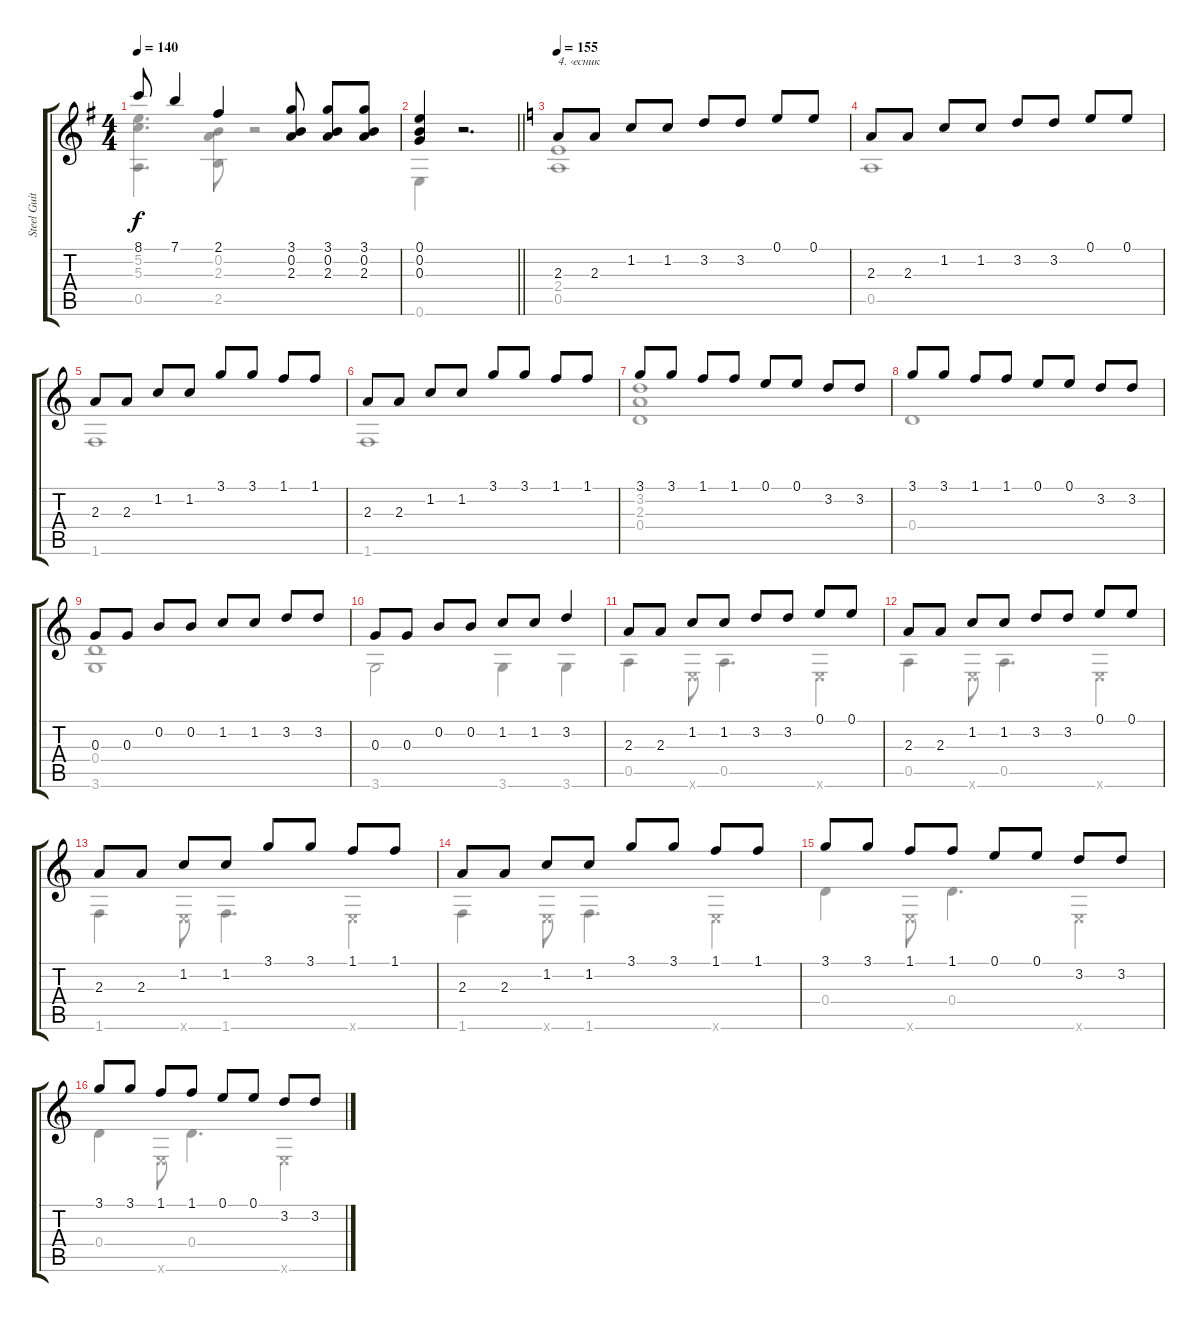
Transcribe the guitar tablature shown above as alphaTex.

\track ("Steel Guitar" "Steel Guit") {instrument acousticguitarsteel}
\staff {score tabs}
\tuning (E4 B3 G3 D3 A2 E2) {hide}
\voice
\ts (4 4)
\tempo 140
\clef g2
\ks g
8.1.8{dy f} 7.1.4 2.1.4 (3.1 0.2 2.3).8 (3.1 0.2 2.3).8 (3.1 0.2 2.3).8 |
\barLineRight lightlight
(0.1 0.2 0.3).4 r.2{d} |
\tempo 155
\ks c
2.3.8{txt "4. ‹есник"} 2.3.8 1.2.8 1.2.8 3.2.8 3.2.8 0.1.8 0.1.8 |
2.3.8 2.3.8 1.2.8 1.2.8 3.2.8 3.2.8 0.1.8 0.1.8 |
2.3.8 2.3.8 1.2.8 1.2.8 3.1.8 3.1.8 1.1.8 1.1.8 |
2.3.8 2.3.8 1.2.8 1.2.8 3.1.8 3.1.8 1.1.8 1.1.8 |
3.1.8 3.1.8 1.1.8 1.1.8 0.1.8 0.1.8 3.2.8 3.2.8 |
3.1.8 3.1.8 1.1.8 1.1.8 0.1.8 0.1.8 3.2.8 3.2.8 |
0.3.8 0.3.8 0.2.8 0.2.8 1.2.8 1.2.8 3.2.8 3.2.8 |
0.3.8 0.3.8 0.2.8 0.2.8 1.2.8 1.2.8 3.2.4 |
2.3.8 2.3.8 1.2.8 1.2.8 3.2.8 3.2.8 0.1.8 0.1.8 |
2.3.8 2.3.8 1.2.8 1.2.8 3.2.8 3.2.8 0.1.8 0.1.8 |
2.3.8 2.3.8 1.2.8 1.2.8 3.1.8 3.1.8 1.1.8 1.1.8 |
2.3.8 2.3.8 1.2.8 1.2.8 3.1.8 3.1.8 1.1.8 1.1.8 |
3.1.8 3.1.8 1.1.8 1.1.8 0.1.8 0.1.8 3.2.8 3.2.8 |
3.1.8 3.1.8 1.1.8 1.1.8 0.1.8 0.1.8 3.2.8 3.2.8
\voice
\clef g2
\ottava regular
\simile none
\ks g
(5.2 5.3 0.5).4{d dy f} (0.2 2.3 2.5).8 r.2 |
\barLineRight lightlight
0.6.4 r.2{d} |
\ks c
(2.4 0.5).1 |
0.5.1 |
1.6.1 |
1.6.1 |
(3.2 2.3 0.4).1 |
0.4.1 |
(0.4 3.6).1 |
3.6.2 3.6.4 3.6.4 |
0.5.4 0.6{x}.8 0.5.4{d} 0.6{x}.4 |
0.5.4 0.6{x}.8 0.5.4{d} 0.6{x}.4 |
1.6.4 0.6{x}.8 1.6.4{d} 0.6{x}.4 |
1.6.4 0.6{x}.8 1.6.4{d} 0.6{x}.4 |
0.4.4 0.6{x}.8 0.4.4{d} 0.6{x}.4 |
0.4.4 0.6{x}.8 0.4.4{d} 0.6{x}.4
